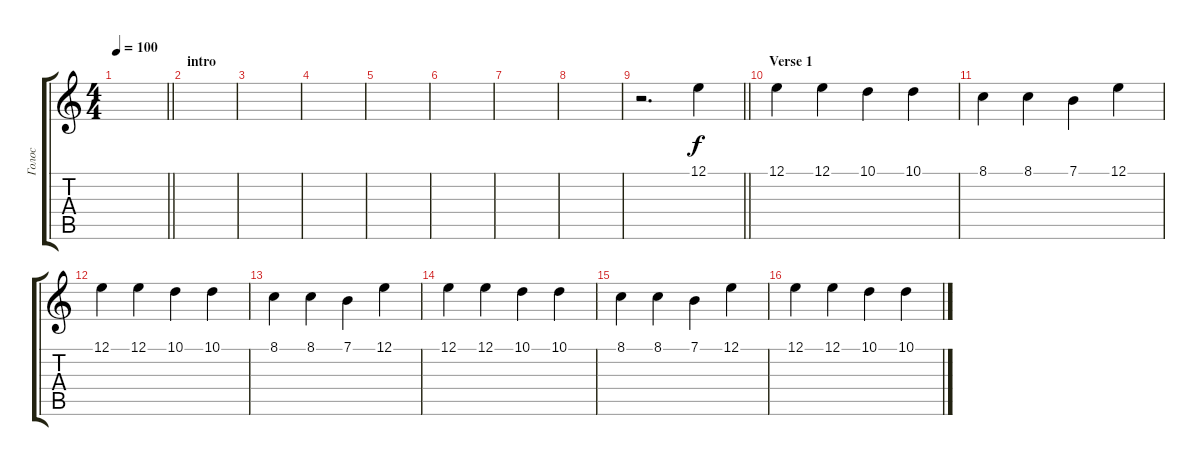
\track ("Голос" "Голос") {instrument oboe}
\staff {score tabs}
\tuning (E4 B3 G3 D3 A2 E2) {hide}
\ts (4 4)
\tempo 100
\clef g2
\barLineRight lightlight
\ks c
|
\section ("" "intro")
|
|
|
|
|
|
|
\barLineRight lightlight
r.2{d} 12.1.4 |
\section ("" "Verse 1")
12.1.4 12.1.4 10.1.4 10.1.4 |
8.1.4 8.1.4 7.1.4 12.1.4 |
12.1.4 12.1.4 10.1.4 10.1.4 |
8.1.4 8.1.4 7.1.4 12.1.4 |
12.1.4 12.1.4 10.1.4 10.1.4 |
8.1.4 8.1.4 7.1.4 12.1.4 |
12.1.4 12.1.4 10.1.4 10.1.4
